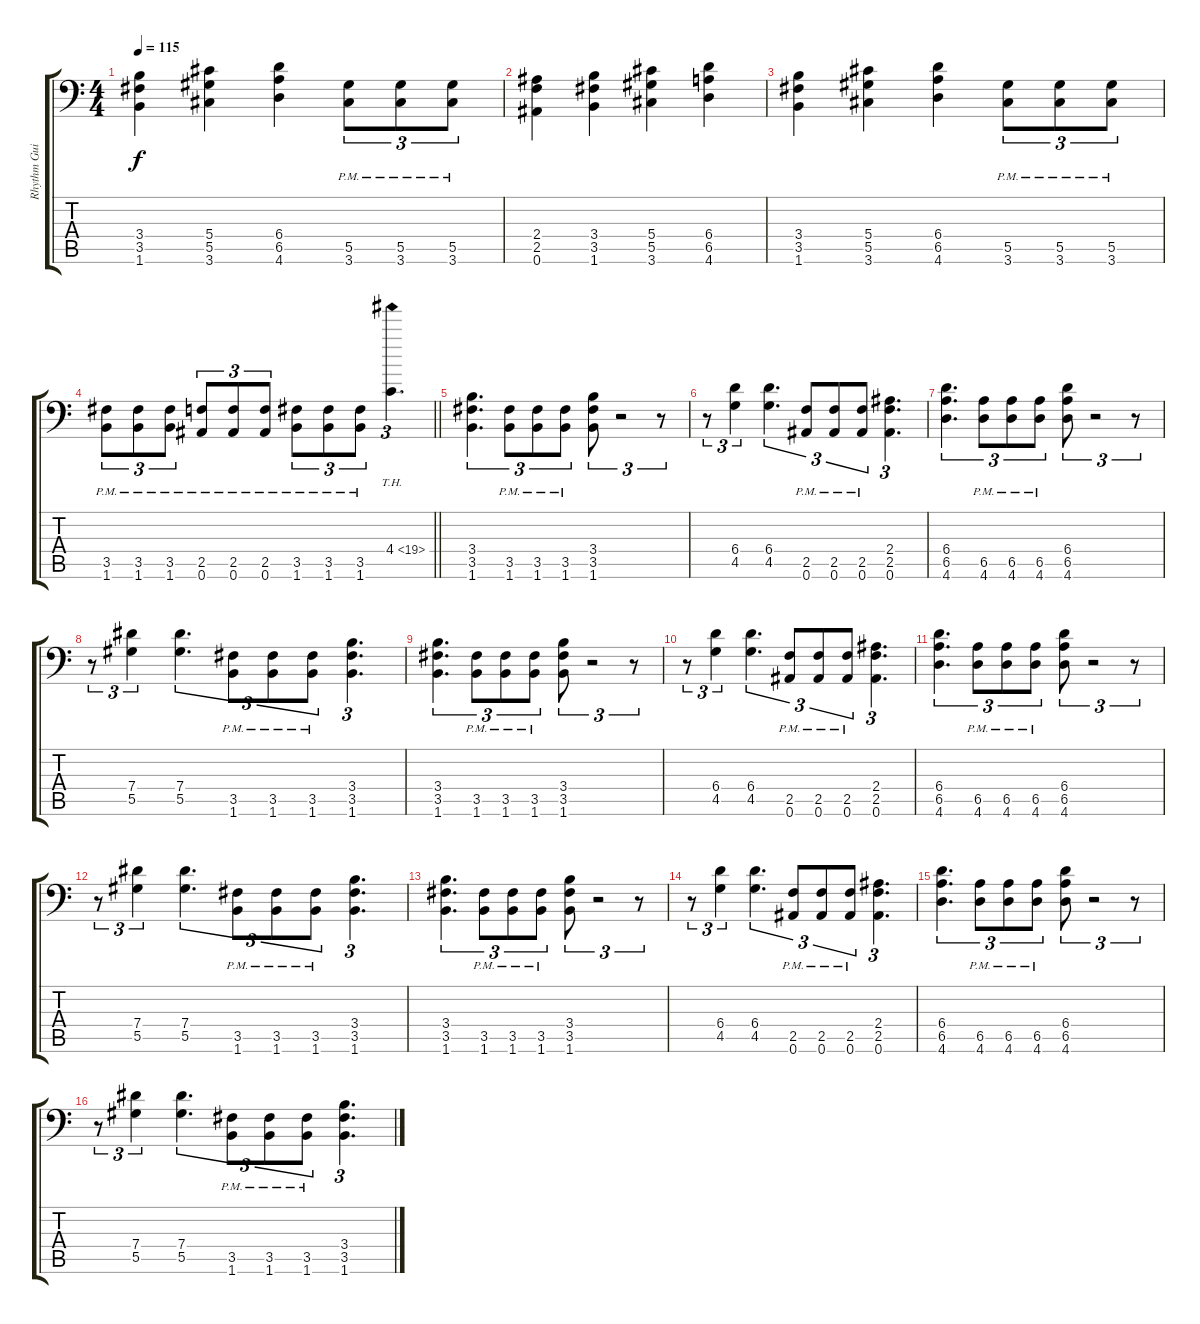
\track ("Rhythm Guitar 2" "Rhythm Gui") {instrument distortionguitar}
\staff {score tabs}
\tuning (Bb3 F3 Db3 Ab2 Eb2 Bb1) {hide}
\ts (4 4)
\tempo 115
\clef f4
\ks c
(3.4 3.5 1.6).4{dy f} (5.4 5.5 3.6).4 (6.4 6.5 4.6).4 (5.5{pm} 3.6{pm}).8{tu (3 2)} (5.5{pm} 3.6{pm}).8{tu (3 2)} (5.5{pm} 3.6{pm}).8{tu (3 2)} |
(2.4 2.5 0.6).4 (3.4 3.5 1.6).4 (5.4 5.5 3.6).4 (6.4 6.5 4.6).4 |
(3.4 3.5 1.6).4 (5.4 5.5 3.6).4 (6.4 6.5 4.6).4 (5.5{pm} 3.6{pm}).8{tu (3 2)} (5.5{pm} 3.6{pm}).8{tu (3 2)} (5.5{pm} 3.6{pm}).8{tu (3 2)} |
\barLineRight lightlight
(3.5{pm} 1.6{pm}).8{tu (3 2)} (3.5{pm} 1.6{pm}).8{tu (3 2)} (3.5{pm} 1.6{pm}).8{tu (3 2)} (2.5{pm} 0.6{pm}).8{tu (3 2)} (2.5{pm} 0.6{pm}).8{tu (3 2)} (2.5{pm} 0.6{pm}).8{tu (3 2)} (3.5{pm} 1.6{pm}).8{tu (3 2)} (3.5{pm} 1.6{pm}).8{tu (3 2)} (3.5{pm} 1.6{pm}).8{tu (3 2)} 4.4{th 15}.4{d tu (3 2)} |
(3.4 3.5 1.6).4{d tu (3 2)} (3.5{pm} 1.6{pm}).8{tu (3 2)} (3.5{pm} 1.6{pm}).8{tu (3 2)} (3.5{pm} 1.6{pm}).8{tu (3 2)} (3.4 3.5 1.6).8{tu (3 2)} r.2{tu (3 2)} r.8{tu (3 2)} |
r.8{tu (3 2)} (6.4 4.5).4{tu (3 2)} (6.4 4.5).4{d tu (3 2)} (2.5{pm} 0.6{pm}).8{tu (3 2)} (2.5{pm} 0.6{pm}).8{tu (3 2)} (2.5{pm} 0.6{pm}).8{tu (3 2)} (2.4 2.5 0.6).4{d tu (3 2)} |
(6.4 6.5 4.6).4{d tu (3 2)} (6.5{pm} 4.6{pm}).8{tu (3 2)} (6.5{pm} 4.6{pm}).8{tu (3 2)} (6.5{pm} 4.6{pm}).8{tu (3 2)} (6.4 6.5 4.6).8{tu (3 2)} r.2{tu (3 2)} r.8{tu (3 2)} |
r.8{tu (3 2)} (7.4 5.5).4{tu (3 2)} (7.4 5.5).4{d tu (3 2)} (3.5{pm} 1.6{pm}).8{tu (3 2)} (3.5{pm} 1.6{pm}).8{tu (3 2)} (3.5{pm} 1.6{pm}).8{tu (3 2)} (3.4 3.5 1.6).4{d tu (3 2)} |
(3.4 3.5 1.6).4{d tu (3 2)} (3.5{pm} 1.6{pm}).8{tu (3 2)} (3.5{pm} 1.6{pm}).8{tu (3 2)} (3.5{pm} 1.6{pm}).8{tu (3 2)} (3.4 3.5 1.6).8{tu (3 2)} r.2{tu (3 2)} r.8{tu (3 2)} |
r.8{tu (3 2)} (6.4 4.5).4{tu (3 2)} (6.4 4.5).4{d tu (3 2)} (2.5{pm} 0.6{pm}).8{tu (3 2)} (2.5{pm} 0.6{pm}).8{tu (3 2)} (2.5{pm} 0.6{pm}).8{tu (3 2)} (2.4 2.5 0.6).4{d tu (3 2)} |
(6.4 6.5 4.6).4{d tu (3 2)} (6.5{pm} 4.6{pm}).8{tu (3 2)} (6.5{pm} 4.6{pm}).8{tu (3 2)} (6.5{pm} 4.6{pm}).8{tu (3 2)} (6.4 6.5 4.6).8{tu (3 2)} r.2{tu (3 2)} r.8{tu (3 2)} |
r.8{tu (3 2)} (7.4 5.5).4{tu (3 2)} (7.4 5.5).4{d tu (3 2)} (3.5{pm} 1.6{pm}).8{tu (3 2)} (3.5{pm} 1.6{pm}).8{tu (3 2)} (3.5{pm} 1.6{pm}).8{tu (3 2)} (3.4 3.5 1.6).4{d tu (3 2)} |
(3.4 3.5 1.6).4{d tu (3 2)} (3.5{pm} 1.6{pm}).8{tu (3 2)} (3.5{pm} 1.6{pm}).8{tu (3 2)} (3.5{pm} 1.6{pm}).8{tu (3 2)} (3.4 3.5 1.6).8{tu (3 2)} r.2{tu (3 2)} r.8{tu (3 2)} |
r.8{tu (3 2)} (6.4 4.5).4{tu (3 2)} (6.4 4.5).4{d tu (3 2)} (2.5{pm} 0.6{pm}).8{tu (3 2)} (2.5{pm} 0.6{pm}).8{tu (3 2)} (2.5{pm} 0.6{pm}).8{tu (3 2)} (2.4 2.5 0.6).4{d tu (3 2)} |
(6.4 6.5 4.6).4{d tu (3 2)} (6.5{pm} 4.6{pm}).8{tu (3 2)} (6.5{pm} 4.6{pm}).8{tu (3 2)} (6.5{pm} 4.6{pm}).8{tu (3 2)} (6.4 6.5 4.6).8{tu (3 2)} r.2{tu (3 2)} r.8{tu (3 2)} |
r.8{tu (3 2)} (7.4 5.5).4{tu (3 2)} (7.4 5.5).4{d tu (3 2)} (3.5{pm} 1.6{pm}).8{tu (3 2)} (3.5{pm} 1.6{pm}).8{tu (3 2)} (3.5{pm} 1.6{pm}).8{tu (3 2)} (3.4 3.5 1.6).4{d tu (3 2)}
